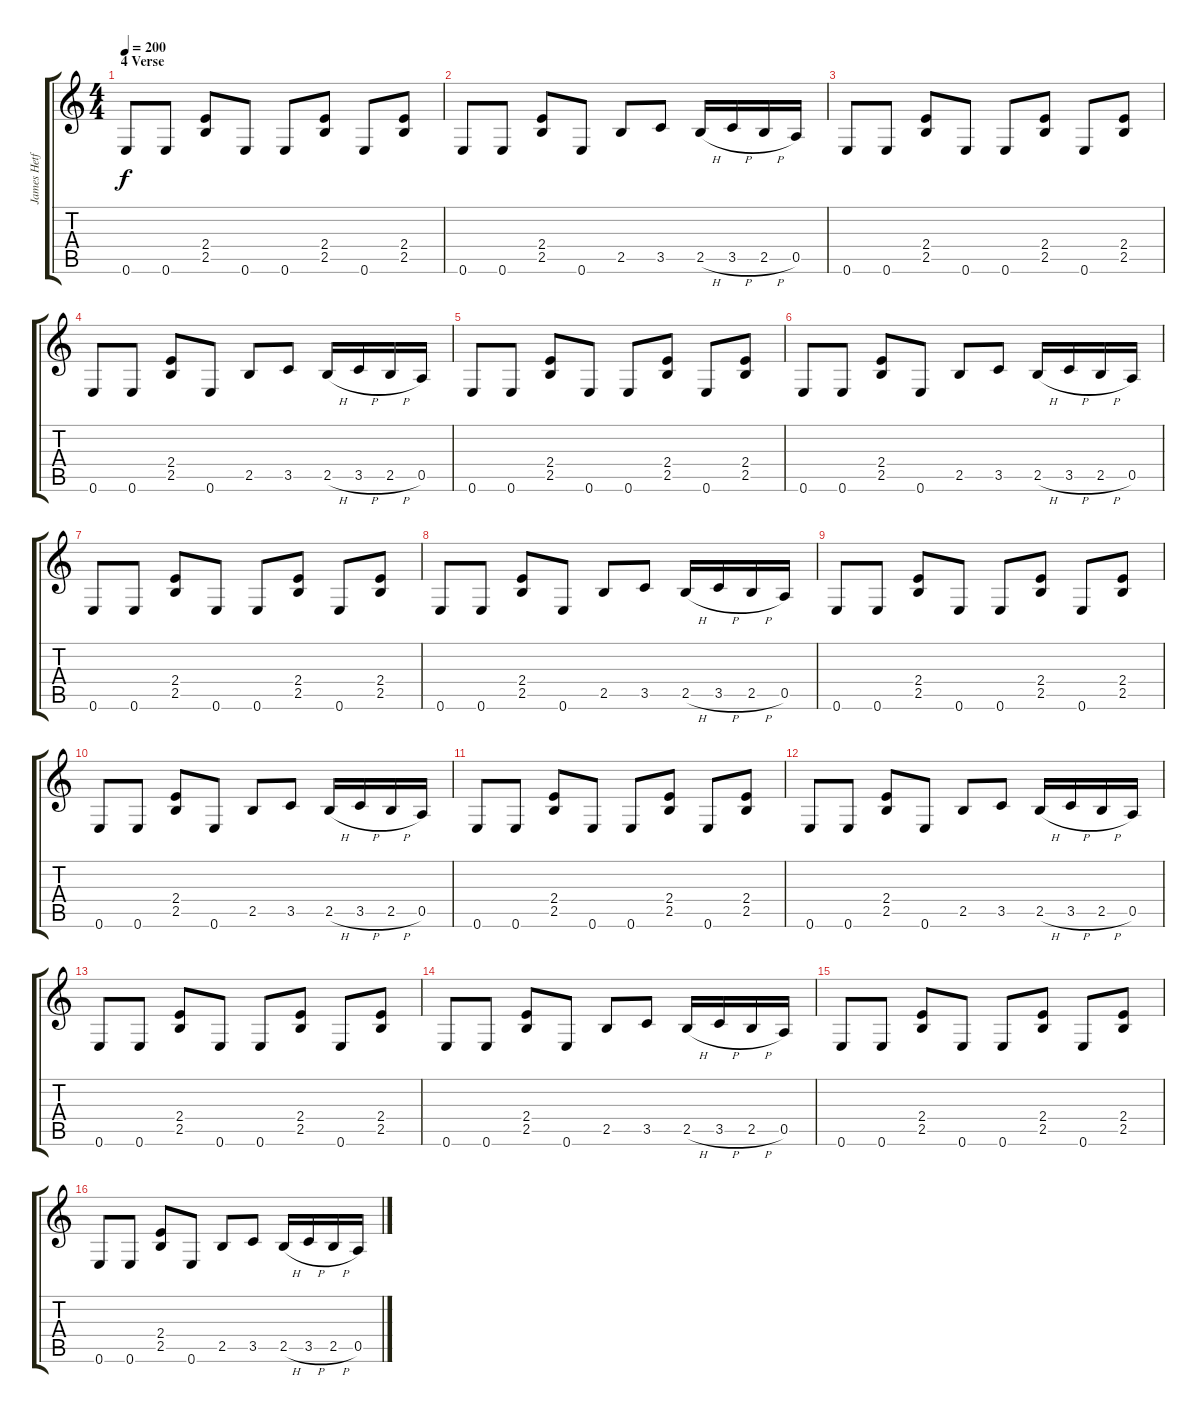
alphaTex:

\track ("James Hetfield (Guitar)" "James Hetf") {instrument distortionguitar}
\staff {score tabs}
\tuning (E4 B3 G3 D3 A2 E2) {hide}
\ts (4 4)
\section ("" "4 Verse")
\tempo 200
\clef g2
\ks c
0.6.8{dy f} 0.6.8 (2.4 2.5).8 0.6.8 0.6.8 (2.4 2.5).8 0.6.8 (2.4 2.5).8 |
0.6.8 0.6.8 (2.4 2.5).8 0.6.8 2.5.8 3.5.8 2.5{h}.16 3.5{h}.16 2.5{h}.16 0.5.16 |
0.6.8 0.6.8 (2.4 2.5).8 0.6.8 0.6.8 (2.4 2.5).8 0.6.8 (2.4 2.5).8 |
0.6.8 0.6.8 (2.4 2.5).8 0.6.8 2.5.8 3.5.8 2.5{h}.16 3.5{h}.16 2.5{h}.16 0.5.16 |
0.6.8 0.6.8 (2.4 2.5).8 0.6.8 0.6.8 (2.4 2.5).8 0.6.8 (2.4 2.5).8 |
0.6.8 0.6.8 (2.4 2.5).8 0.6.8 2.5.8 3.5.8 2.5{h}.16 3.5{h}.16 2.5{h}.16 0.5.16 |
0.6.8 0.6.8 (2.4 2.5).8 0.6.8 0.6.8 (2.4 2.5).8 0.6.8 (2.4 2.5).8 |
0.6.8 0.6.8 (2.4 2.5).8 0.6.8 2.5.8 3.5.8 2.5{h}.16 3.5{h}.16 2.5{h}.16 0.5.16 |
0.6.8 0.6.8 (2.4 2.5).8 0.6.8 0.6.8 (2.4 2.5).8 0.6.8 (2.4 2.5).8 |
0.6.8 0.6.8 (2.4 2.5).8 0.6.8 2.5.8 3.5.8 2.5{h}.16 3.5{h}.16 2.5{h}.16 0.5.16 |
0.6.8 0.6.8 (2.4 2.5).8 0.6.8 0.6.8 (2.4 2.5).8 0.6.8 (2.4 2.5).8 |
0.6.8 0.6.8 (2.4 2.5).8 0.6.8 2.5.8 3.5.8 2.5{h}.16 3.5{h}.16 2.5{h}.16 0.5.16 |
0.6.8 0.6.8 (2.4 2.5).8 0.6.8 0.6.8 (2.4 2.5).8 0.6.8 (2.4 2.5).8 |
0.6.8 0.6.8 (2.4 2.5).8 0.6.8 2.5.8 3.5.8 2.5{h}.16 3.5{h}.16 2.5{h}.16 0.5.16 |
0.6.8 0.6.8 (2.4 2.5).8 0.6.8 0.6.8 (2.4 2.5).8 0.6.8 (2.4 2.5).8 |
0.6.8 0.6.8 (2.4 2.5).8 0.6.8 2.5.8 3.5.8 2.5{h}.16 3.5{h}.16 2.5{h}.16 0.5.16
